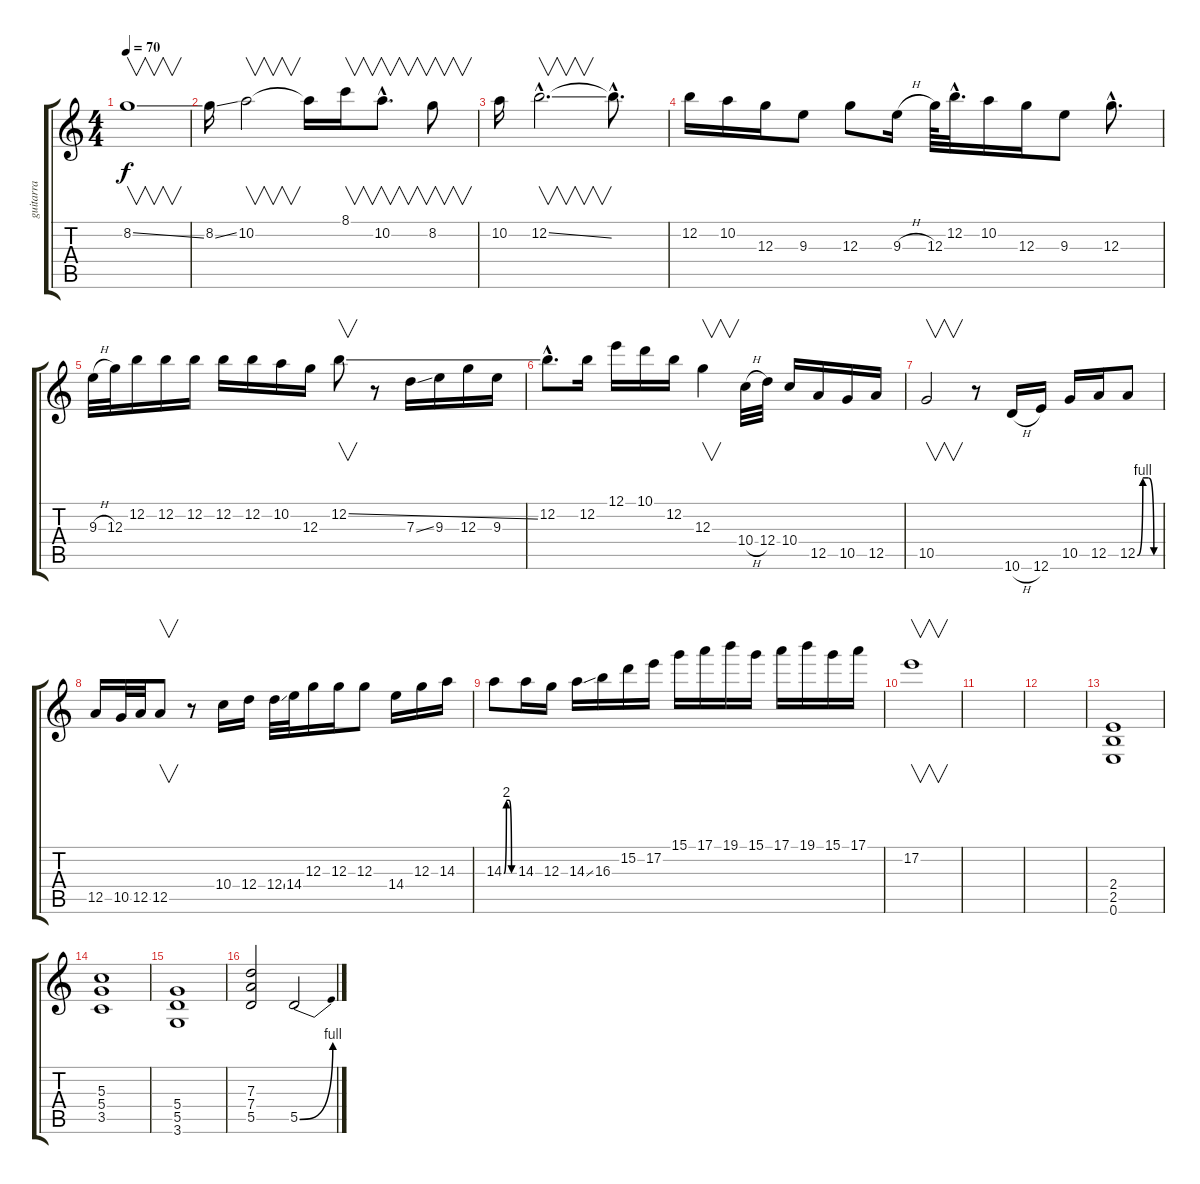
\track ("guitarra" "guitarra") {instrument distortionguitar}
\staff {score tabs}
\tuning (E4 B3 G3 D3 A2 E2) {hide}
\ts (4 4)
\tempo 70
\clef g2
\ks c
8.2{ss}.1{v dy f} |
8.2{ss}.16 10.2.2{v} 10.2{t}.16 8.1.16{v} 10.2{hac}.8{v d} 8.2.8{v} |
10.2.16 12.2{ss hac}.2{v d} 12.2{hac t}.8{d} |
12.2.16 10.2.16 12.3.16 9.3.8 12.3.8 9.3{h}.16 12.3.64 12.2{hac}.32{d} 10.2.16 12.3.16 9.3.8 12.3{hac}.8{d} |
9.3{h}.32 12.3.32 12.2.16 12.2.16 12.2.16 12.2.16 12.2.16 10.2.16 12.3.16 12.2{ss}.8{v} r.8 7.3{ss}.16 9.3.16 12.3.16 9.3.16 |
12.2{hac}.8{d} 12.2.16 12.1.16 10.1.16 12.2.16 12.3.4{v} 10.4{h}.32 12.4.32 10.4.16 12.5.16 10.5.16 12.5.16 |
10.5.2{v} r.8 10.6{h}.16 12.6.16 10.5.16 12.5.16 12.5{be (custom 0 0 15 4 30 4 45 0 60 0)}.8 |
12.5.16 10.5.32 12.5.32 12.5.8{v} r.8 10.4.16 12.4.16 12.4{ss}.32 14.4.32 12.3.16 12.3.16 12.3.8 14.4.16 12.3.16 14.3.16 |
14.3{be (custom 0 0 15 8 30 8 45 0 60 0)}.8 14.3.16 12.3.16 14.3{ss}.16 16.3.16 15.2.16 17.2.16 15.1.16 17.1.16 19.1.16 15.1.16 17.1.16 19.1.16 15.1.16 17.1.16 |
17.2.1{v} |
|
|
(2.4 2.5 0.6).1 |
(5.3 5.4 3.5).1 |
(5.4 5.5 3.6).1 |
(7.3 7.4 5.5).2 5.5{be (bend 0 0 60 4)}.2
